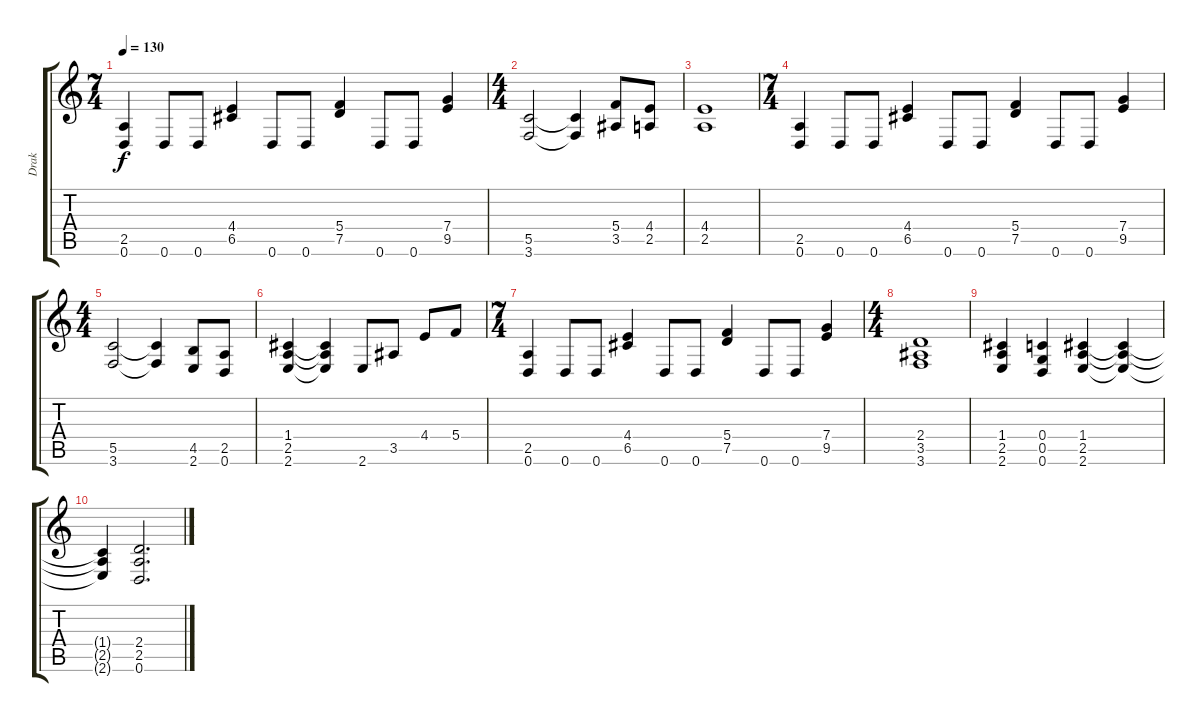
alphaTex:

\track ("Drak" "Drak") {instrument distortionguitar}
\staff {score tabs}
\tuning (D4 A3 F3 C3 G2 D2) {hide}
\ts (7 4)
\tempo 130
\clef g2
\ks c
(2.5 0.6).4{txt " " dy f} 0.6.8 0.6.8 (4.4 6.5).4 0.6.8 0.6.8 (5.4 7.5).4 0.6.8 0.6.8 (7.4 9.5).4 |
\ts (4 4)
(5.5 3.6).2 (5.5{t} 3.6{t}).4 (5.4 3.5).8 (4.4 2.5).8 |
(4.4 2.5).1 |
\ts (7 4)
(2.5 0.6).4{txt " "} 0.6.8 0.6.8 (4.4 6.5).4 0.6.8 0.6.8 (5.4 7.5).4 0.6.8 0.6.8 (7.4 9.5).4 |
\ts (4 4)
(5.5 3.6).2 (5.5{t} 3.6{t}).4 (4.5 2.6).8 (2.5 0.6).8 |
(1.4 2.5 2.6).4 (1.4{t} 2.5{t} 2.6{t}).4 2.6.8 3.5.8 4.4.8 5.4.8 |
\ts (7 4)
(2.5 0.6).4{txt " "} 0.6.8 0.6.8 (4.4 6.5).4 0.6.8 0.6.8 (5.4 7.5).4 0.6.8 0.6.8 (7.4 9.5).4 |
\ts (4 4)
(2.4 3.5 3.6).1 |
(1.4 2.5 2.6).4 (0.4 0.5 0.6).4 (1.4 2.5 2.6).4 (1.4{t} 2.5{t} 2.6{t}).4 |
(1.4{t} 2.5{t} 2.6{t}).4 (2.4 2.5 0.6).2{d}
